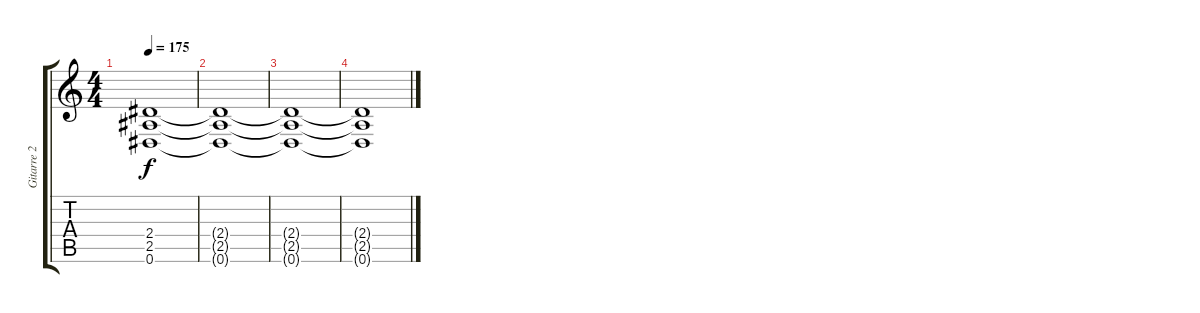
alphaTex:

\track ("Gitarre 2" "Gitarre 2") {instrument distortionguitar}
\staff {score tabs}
\tuning (Eb4 Bb3 Gb3 Db3 Ab2 Eb2) {hide}
\ts (4 4)
\tempo 175
\clef g2
\ks c
(2.4 2.5 0.6).1{dy f} |
(2.4{t} 2.5{t} 0.6{t}).1 |
(2.4{t} 2.5{t} 0.6{t}).1{volume 4} |
(2.4{t} 2.5{t} 0.6{t}).1
